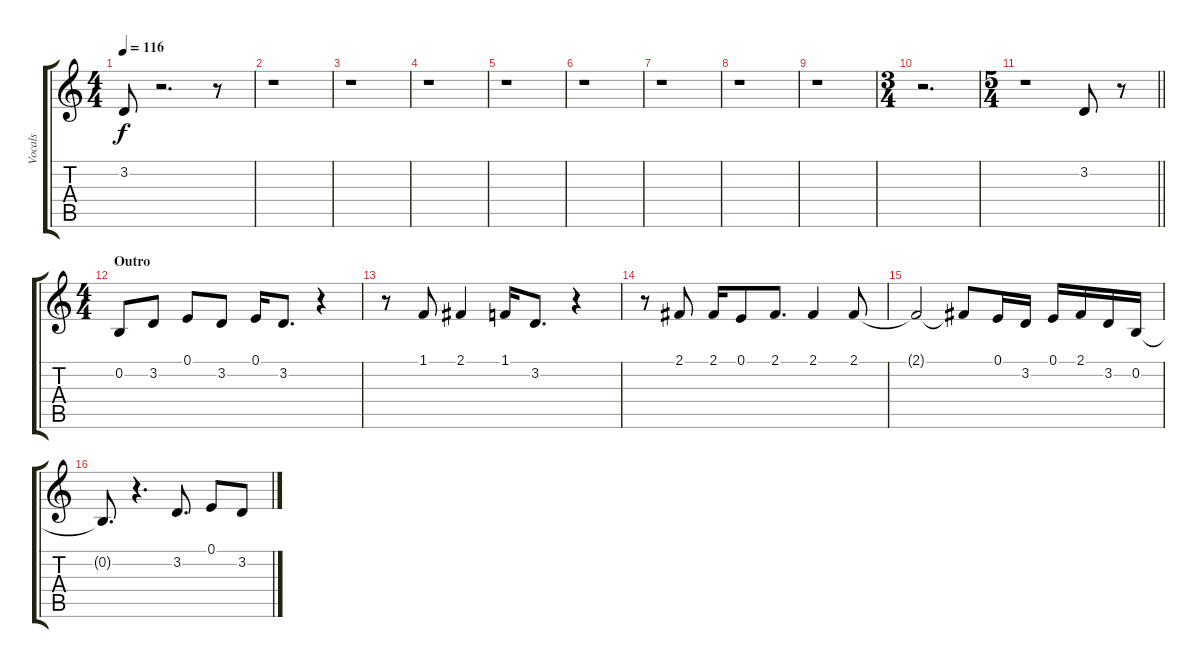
\track ("Vocals" "Vocals") {instrument harmonica}
\staff {score tabs}
\tuning (E4 B3 G3 D3 A2 E2) {hide}
\ts (4 4)
\tempo 116
\clef g2
\ks c
3.2{t}.8{dy f} r.2{d} r.8 |
r.1 |
r.1 |
r.1 |
r.1 |
r.1 |
r.1 |
r.1 |
r.1 |
\ts (3 4)
r.2{d} |
\ts (5 4)
\barLineRight lightlight
r.1 3.2.8 r.8 |
\ts (4 4)
\section ("" "Outro")
0.2.8 3.2.8 0.1.8 3.2.8 0.1.16 3.2.8{d} r.4 |
r.8 1.1.8 2.1.4 1.1.16 3.2.8{d} r.4 |
r.8 2.1.8 2.1.16 0.1.8 2.1.8{d} 2.1.4 2.1.8 |
2.1{t}.2 2.1{t}.8 0.1.16 3.2.16 0.1.16 2.1.16 3.2.16 0.2.16 |
0.2{t}.8{d} r.4{d} 3.2.8{d} 0.1.8 3.2.8
